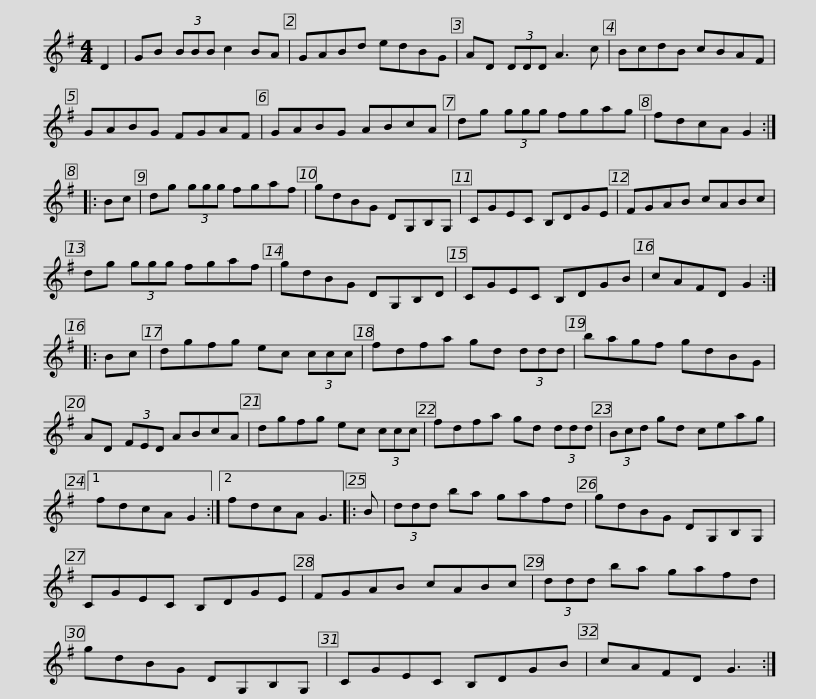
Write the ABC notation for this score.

X:1
L:1/8
M:4/4
I:linebreak $
K:G
V:1 treble
V:1
 D2 | GB (3BBB c2 BA | GABd edBG | AD (3DDD A3 c | BcdB cBAF | %5
 GABG FGAF |$ GABG ABcA | dg (3ggg fgag | fdcA G2 :: Bc | %10
 dg (3ggg fgaf | gdBG DG,B,G, |$ CGEC B,DGE | FGAB cABc | dg (3ggg fgaf | %15
 gdBG DG,B,D | CGEC B,DGB |$ cAFD G2 :: Bc | dgfg ec (3ccc | %20
 fdfa gd (3ddd | bagf gdBG | AD (3FED ABcA |$ dgfg ec (3ccc | fdfa gd (3ddd | %25
 (3Bcd gd ceag |1 fdcA G2 :|2 fdcA G3 |: B |$ (3ddd ba gafd | %30
 gdBG DG,B,G, | CGEC B,DGE | FGAB cABc | (3ddd ba gafd |$ gdBG DG,B,G, | %35
 CGEC B,DGB | cAFD G3 :| %37
